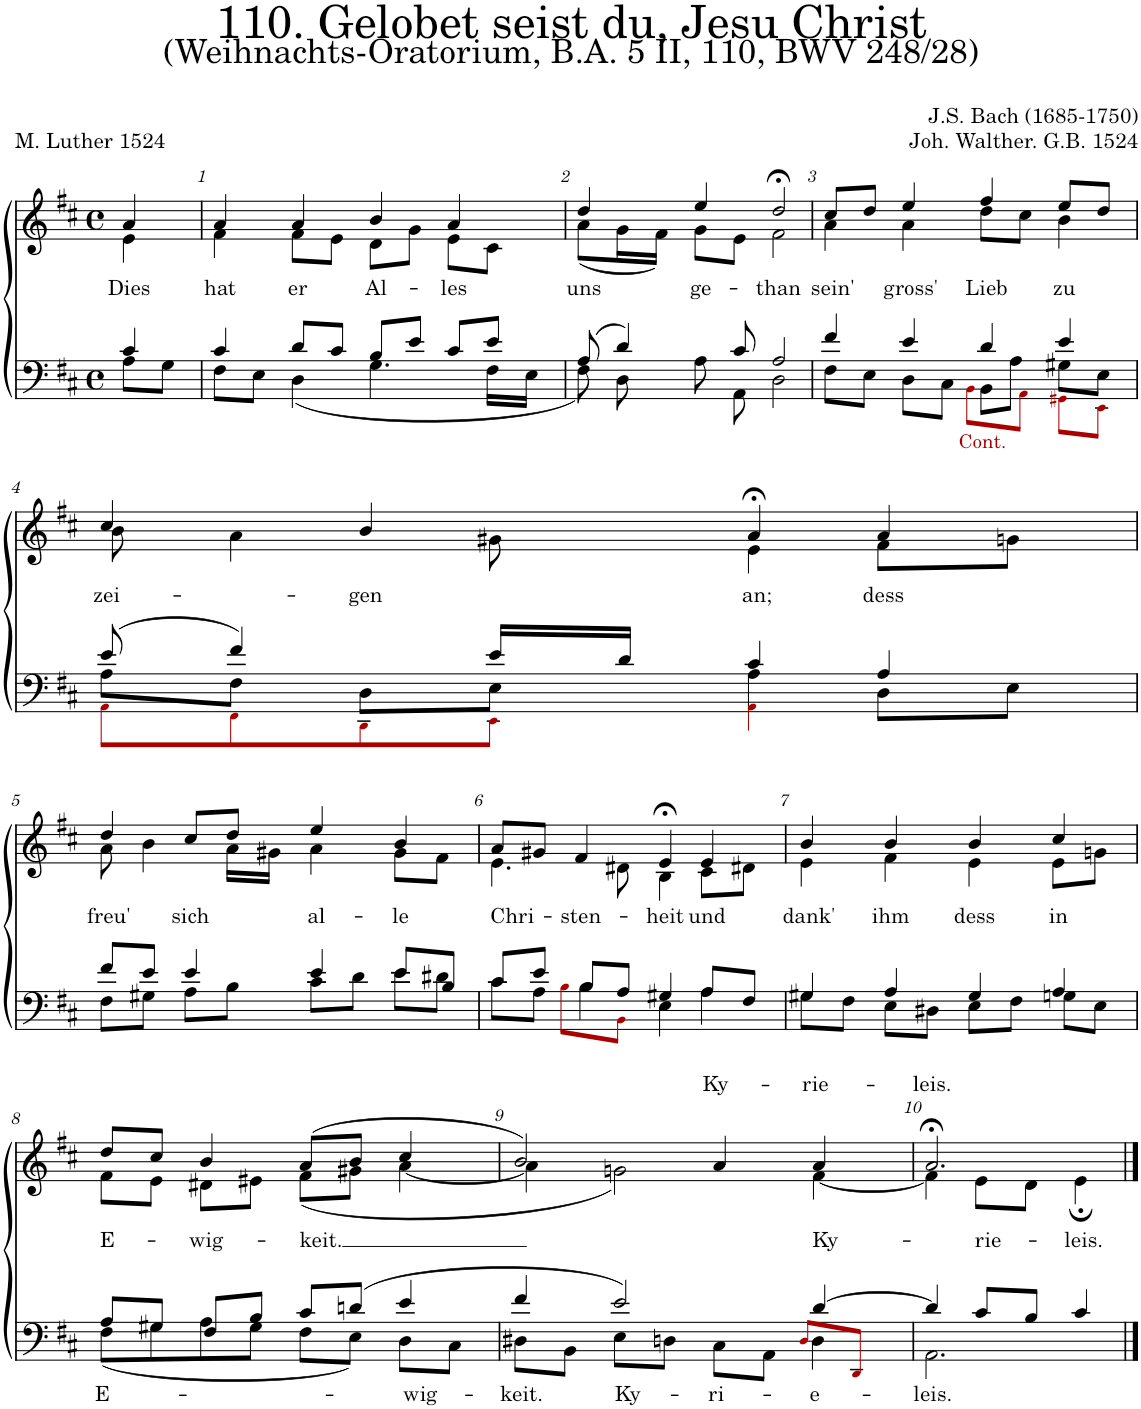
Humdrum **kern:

**kern	**text	**kern	**text
*part2	*part2	*part1	*part1
*staff2	*staff2	*staff1	*staff1
*I"Tenor/Bass	*	*I"Soprano/Alto	*
*clefF4	*	*clefG2	*
*k[f#c#]	*	*k[f#c#]	*
*M4/4	*	*M4/4	*
*met(c)	*	*met(c)	*
=	=	=	=
*^	*	*	*
!	!	!	!	!LO:LY:b
*	*	*	*^	*
4c#/	8A\L	.	4a/	4e\	Dies
.	8G\J	.	.	.	.
=1	=1	=1	=1	=1	=1
!	!	!	!	!	!LO:LY:b
4c#/	8F#\L	.	4a/	4f#\	hat
.	8E\J	.	.	.	.
!	!	!	!	!	!LO:LY:b
8d/L	(4D\	.	4a/	8f#\L	er
8c#/J	.	.	.	8e\J	.
!	!	!	!	!	!LO:LY:b
8B/L	4.G\	.	4b/	8d\L	Al-
8e/J	.	.	.	8g\J	.
!	!	!	!	!	!LO:LY:b
8c#/L	.	.	4a/	8e\L	-les
8e/J	16F#\LL	.	.	8c#\J	.
.	16E\JJ	.	.	.	.
=2	=2	=2	=2	=2	=2
!	!	!	!	!	!LO:LY:b
(8A/	8F#\)	.	4dd/	(8a\L	uns
4d/)	8D\	.	.	16g\L	.
.	.	.	.	16f#\JJ)	.
!	!	!	!	!	!LO:LY:b
.	8A\	.	4ee/	8g\L	ge-
8c#/	8AA\	.	.	8e\J	.
!	!	!	!	!	!LO:LY:b
2A/	2D\	.	2dd;<,/	2f#\	-than
=3	=3	=3	=3	=3	=3
*	*^	*	*	*	*
!	!	!	!	!	!	!LO:LY:b
4f#/	8F#\L	2ryy	.	8cc#/L	4a\	sein'
.	8E\J	.	.	8dd/J	.	.
!	!	!	!	!	!	!LO:LY:b
4e/	8D\L	.	.	4ee/	4a\	gross'
.	8C#\J	.	.	.	.	.
!LO:TX:b:color=#AA0000:t=Cont.	!	!	!	!	!	!
!	!	!	!	!	!	!LO:LY:b
4d/	8BB\L	8BBi\L	.	4ff#/	8dd\L	Lieb
.	8A\J	8AAi\J	.	.	8cc#\J	.
!	!	!	!	!	!	!LO:LY:b
4e/	8G#X\L	8GG#Xi\L	.	8ee/L	4b\	zu
.	8E\J	8EEi\J	.	8dd/J	.	.
!!LO:LB:g=z	!!
=4	=4	=4	=4	=4	=4	=4
!	!	!	!	!	!	!LO:LY:b
(8e/	8A\L	8AAi\L	.	4cc#/	8b\	zei-
4f#/)	8F#\J	8FF#i\	.	.	4a\	.
!	!	!	!	!	!	!LO:LY:b
.	8D\L	8DDi\	.	4b/	.	-gen
16e/LL	8E\J	8EEi\J	.	.	8g#X\	.
16d/JJ	.	.	.	.	.	.
!	!	!	!	!	!	!LO:LY:b
4c#/	4A\	4AAi\	.	4a;<,/	4e\	an;
!	!	!	!	!	!	!LO:LY:b
4A/	8D\L	4ryy	.	4a/	8f#\L	dess
.	8E\J	.	.	.	8gn\J	.
*	*v	*v	*	*	*	*
!!LO:LB:g=z	!!
=5	=5	=5	=5	=5	=5
!	!	!	!	!	!LO:LY:b
8f#/L	8F#\L	.	4dd/	8a\	freu'
8e/J	8G#X\J	.	.	4b\	.
!	!	!	!	!	!LO:LY:b
4e/	8A\L	.	8cc#/L	.	sich
.	8B\J	.	8dd/J	16a\LL	.
.	.	.	.	16g#X\JJ	.
!	!	!	!	!	!LO:LY:b
4e/	8c#\L	.	4ee/	4a\	al-
.	8d\J	.	.	.	.
!	!	!	!	!	!LO:LY:b
8e/L	8e\L	.	4b/	8g#\L	-le
8B/J	8d#X\J	.	.	8f#\J	.
=6	=6	=6	=6	=6	=6
*	*^	*	*	*	*
!	!	!	!	!	!	!LO:LY:b
8c#/L	8c#\L	4ryy	.	8a/L	4.e\	Chri-
8e/J	8A\J	.	.	8g#X/J	.	.
!	!	!	!	!	!	!LO:LY:b
8B/L	4B\	8Bi\L	.	4f#/	.	-sten-
8A/J	.	8BBi\J	.	.	8d#X\	.
!	!	!	!	!	!	!LO:LY:b
4G#X/	4E\	2ryy	.	4e;<,/	4B\	-heit
!	!	!	!	!	!	!LO:LY:b
8A/L	4A\	.	.	4e/	8c#\L	und
8F#/J	.	.	.	.	8d#X\J	.
*	*v	*v	*	*	*	*
=7	=7	=7	=7	=7	=7
!	!	!	!	!	!LO:LY:b
4G#X/	8G#\L	.	4b/	4e\	dank'
.	8F#\J	.	.	.	.
!	!	!	!	!	!LO:LY:b
4A/	8E\L	.	4b/	4f#\	ihm
.	8D#X\J	.	.	.	.
!	!	!	!	!	!LO:LY:b
4G#/	8E\L	.	4b/	4e\	dess
.	8F#\J	.	.	.	.
!	!	!	!	!	!LO:LY:b
4A/	8Gn\L	.	4cc#/	8e\L	in
.	8E\J	.	.	8gn\J	.
!!LO:LB:g=z	!!
=8	=8	=8	=8	=8	=8
!	!	!LO:LY:b	!	!	!LO:LY:b
8A/L	(8F#\L	E-	8dd/L	8f#\L	E-
8G#X/J	8G#\	.	8cc#/J	8e\J	.
!	!	!	!	!	!LO:LY:b
8F#/L	8A\	.	4b/	8d#X\L	-wig-
8B/J	8G#\J	.	.	8e#X\J	.
!	!	!	!	!	!LO:LY:b
8c#/L	8F#\L	.	(8a/L	(8f#\L	-keit.
(8dn/J	8E\J)	.	8b/J	8g#X\J	.
!	!	!LO:LY:b	!	!	!
4e/	8D\L	-wig-	4cc#/	[4a\	.
.	8C#\J	.	.	.	.
=9	=9	=9	=9	=9	=9
!	!	!LO:LY:b	!	!	!
*	*^	*	*	*	*
4f#/	8D#X\L	2.ryy	-keit.	2b/)	4a\]	.
.	8BB\J	.	.	.	.	.
!	!	!	!LO:LY:b	!	!	!
2e/)	8E\L	.	Ky-	.	2gn\)	.
.	8Dn\J	.	.	.	.	.
!	!	!	!LO:LY:b	!	!	!LO:LY:a
.	8C#\L	.	-ri-	4a/	.	Ky-
.	8AA\J	.	.	.	.	.
!	!	!	!LO:LY:b	!	!	!LO:LY:a
!	!	!	!	!	!	!LO:LY:b
[4d/	4D\	8Di/L	-e-	4a/	[4f#\	Ky-
.	.	8DDi/J	.	.	.	.
=10	=10	=10	=10	=10	=10	=10
!	!	!	!LO:LY:b	!	!	!LO:LY:a
*	*v	*v	*	*	*	*
4d/]	2.AA\	-leis.	2.a;</	4f#\]	-leis.
!	!	!	!	!	!LO:LY:b
8c#/L	.	.	.	8e\L	-rie-
8B/J	.	.	.	8d\J	.
!	!	!	!	!	!LO:LY:b
4c#/	.	.	.	4e;\	-leis.
*v	*v	*	*	*	*
*	*	*v	*v	*
==	==	==	==
*-	*-	*-	*-
